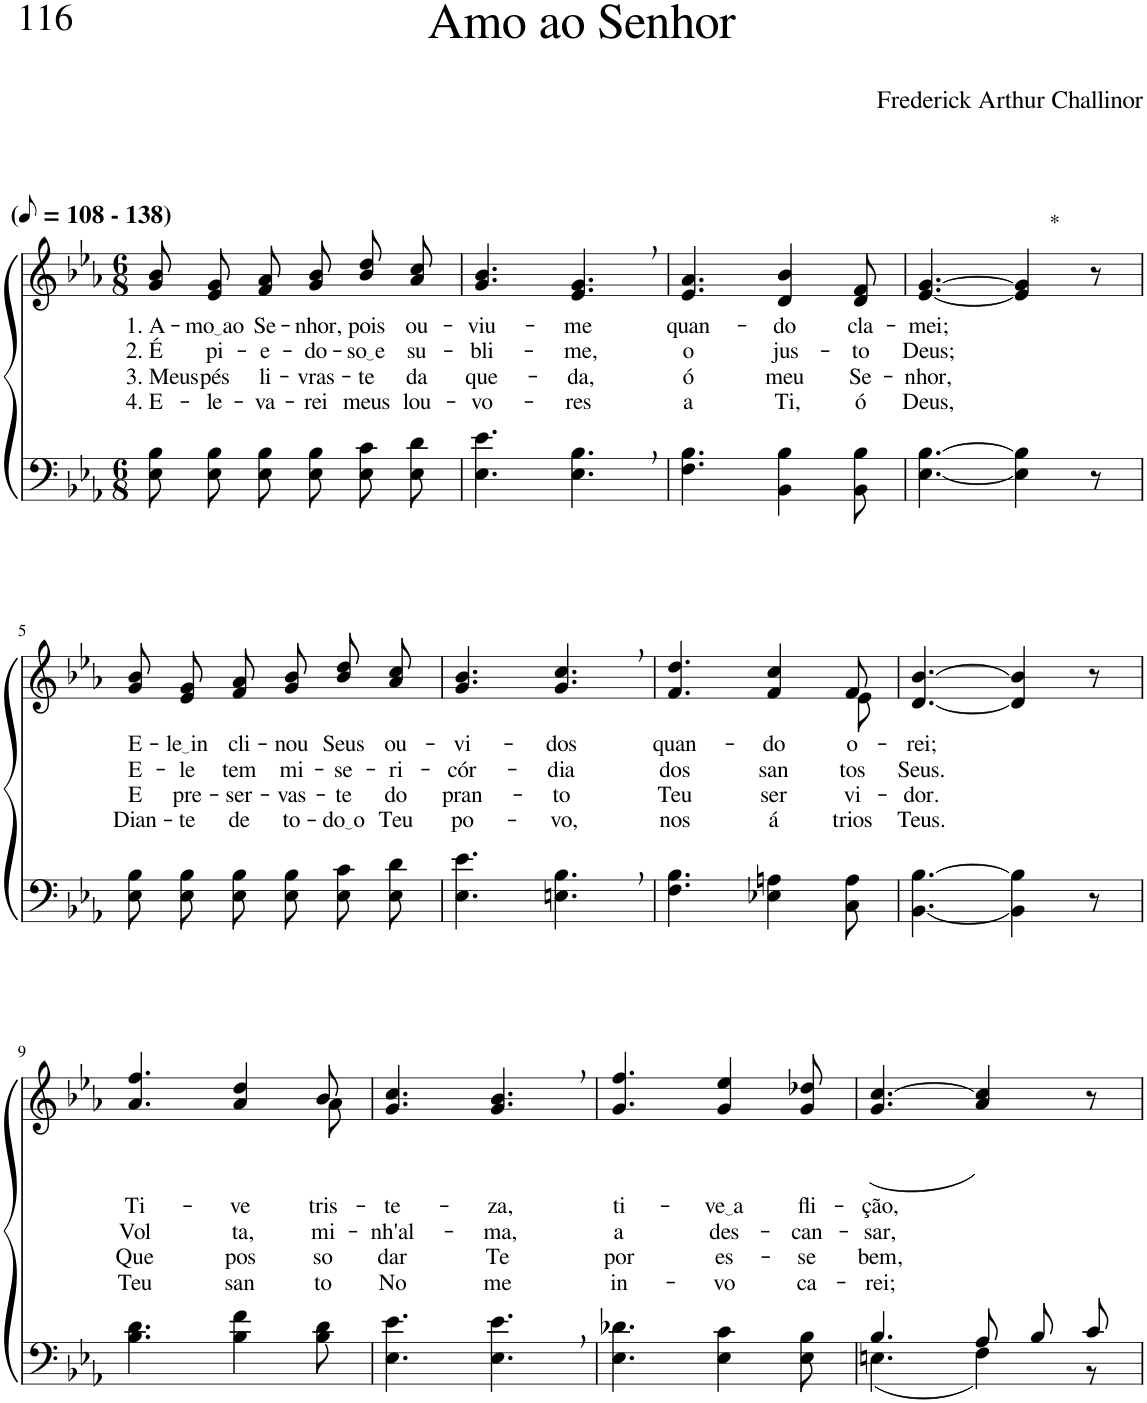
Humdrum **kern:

**kern	**kern	**text	**text	**text	**text
*part2	*part1	*part1	*part1	*part1	*part1
*staff2	*staff1	*staff1	*staff1	*staff1	*staff1
*I"Parte III e IV	*I"Parte I e II	*	*	*	*
*clefF4	*clefG2	*	*	*	*
*Trd2c3	*Trd2c3	*	*	*	*
*k[b-e-a-]	*k[b-e-a-]	*	*	*	*
*M6/8	*M6/8	*	*	*	*
*MM54	*MM54	*	*	*	*
=1	=1	=1	=1	=1	=1
!	!LO:TX:a:B:t=(	!	!	!	!
!	!LO:TX:a:B:t=- 138)	!	!	!	!
!	!	!LO:LY:b	!LO:LY:b	!LO:LY:b	!LO:LY:b
8E-\ 8B-\L	8g/ 8b-/L	1. A-	2. É	3. Meus	4. E-
!	!	!LO:LY:b	!LO:LY:b	!LO:LY:b	!LO:LY:b
8E-\ 8B-\	8e-/ 8g/	mo ao	pi-	pés	-le-
!	!	!LO:LY:b	!LO:LY:b	!LO:LY:b	!LO:LY:b
8E-\ 8B-\J	8f/ 8a-/J	Se-	-e-	li-	-va-
!	!	!LO:LY:b	!LO:LY:b	!LO:LY:b	!LO:LY:b
8E-\ 8B-\L	8g/ 8b-/L	-nhor,	-do-	-vras-	-rei
!	!	!LO:LY:b	!LO:LY:b	!LO:LY:b	!LO:LY:b
8E-\ 8c\	8b-/ 8dd/	pois	so e	-te	meus
!	!	!LO:LY:b	!LO:LY:b	!LO:LY:b	!LO:LY:b
8E-\ 8d\J	8a-/ 8cc/J	ou-	su-	da	lou-
=2	=2	=2	=2	=2	=2
!	!	!LO:LY:b	!LO:LY:b	!LO:LY:b	!LO:LY:b
4.E-\ 4.e-\	4.g/ 4.b-/	-viu-	-bli-	que-	-vo-
!	!	!LO:LY:b	!LO:LY:b	!LO:LY:b	!LO:LY:b
4.E-\, 4.B-\,	4.e-/, 4.g/,	-me	-me,	-da,	-res
=3	=3	=3	=3	=3	=3
!	!	!LO:LY:b	!LO:LY:b	!LO:LY:b	!LO:LY:b
4.F\ 4.B-\	4.e-/ 4.a-/	quan-	o	ó	a
!	!	!LO:LY:b	!LO:LY:b	!LO:LY:b	!LO:LY:b
4BB-\ 4B-\	4d/ 4b-/	-do	jus-	meu	Ti,
!	!	!LO:LY:b	!LO:LY:b	!LO:LY:b	!LO:LY:b
8BB-\ 8B-\	8d/ 8f/	cla-	-to	Se-	ó
=4	=4	=4	=4	=4	=4
!	!	!LO:LY:b	!LO:LY:b	!LO:LY:b	!LO:LY:b
[4.E-\ [4.B-\	[4.e-/ [4.g/	-mei;	Deus;	-nhor,	Deus,
!	!LO:TX:a:t=*	!	!	!	!
4E-\] 4B-\]	4e-/] 4g/]	.	.	.	.
8r	8r	.	.	.	.
!!LO:LB:g=z
=5	=5	=5	=5	=5	=5
!	!	!LO:LY:b	!LO:LY:b	!LO:LY:b	!LO:LY:b
8E-\ 8B-\L	8g/ 8b-/L	E-	E-	E	Dian-
!	!	!LO:LY:b	!LO:LY:b	!LO:LY:b	!LO:LY:b
8E-\ 8B-\	8e-/ 8g/	le in	-le	pre-	-te
!	!	!LO:LY:b	!LO:LY:b	!LO:LY:b	!LO:LY:b
8E-\ 8B-\J	8f/ 8a-/J	cli-	tem	-ser-	de
!	!	!LO:LY:b	!LO:LY:b	!LO:LY:b	!LO:LY:b
8E-\ 8B-\L	8g/ 8b-/L	-nou	mi-	-vas-	to-
!	!	!LO:LY:b	!LO:LY:b	!LO:LY:b	!LO:LY:b
8E-\ 8c\	8b-/ 8dd/	Seus	-se-	-te	do o
!	!	!LO:LY:b	!LO:LY:b	!LO:LY:b	!LO:LY:b
8E-\ 8d\J	8a-/ 8cc/J	ou-	-ri-	do	Teu
=6	=6	=6	=6	=6	=6
!	!	!LO:LY:b	!LO:LY:b	!LO:LY:b	!LO:LY:b
4.E-\ 4.e-\	4.g/ 4.b-/	-vi-	-cór-	pran-	po-
!	!	!LO:LY:b	!LO:LY:b	!LO:LY:b	!LO:LY:b
4.En\, 4.B-\,	4.g/, 4.cc/,	-dos	-dia	-to	-vo,
=7	=7	=7	=7	=7	=7
!	!	!LO:LY:b	!LO:LY:b	!LO:LY:b	!LO:LY:b
*	*^	*	*	*	*
4.F\ 4.B-\	4.f/ 4.dd/	8ryy	quan-	dos	Teu	nos
!	!	!	!LO:LY:b	!LO:LY:b	!LO:LY:b	!LO:LY:b
*	*v	*v	*	*	*	*
4E-X\ 4An\	4f/ 4cc/	-do	san-	ser-	á-
*	*^	*	*	*	*
!	!	!	!LO:LY:b	!LO:LY:b	!LO:LY:b	!LO:LY:b
8C\ 8A\	8f/	8e-\	o-	-tos	-vi-	-trios
=8	=8	=8	=8	=8	=8	=8
!	!	!	!LO:LY:b	!LO:LY:b	!LO:LY:b	!LO:LY:b
*	*v	*v	*	*	*	*
[4.BB-\ [4.B-\	[4.d/ [4.b-/	-rei;	Seus.	-dor.	Teus.
4BB-\] 4B-\]	4d/] 4b-/]	.	.	.	.
8r	8r	.	.	.	.
!!LO:LB:g=z
=9	=9	=9	=9	=9	=9
!	!	!LO:LY:b	!LO:LY:b	!LO:LY:b	!LO:LY:b
*	*^	*	*	*	*
4.B-\ 4.d\	4.a-/ 4.ff/	8ryy	Ti-	Vol	Que	Teu
!	!	!	!LO:LY:b	!LO:LY:b	!LO:LY:b	!LO:LY:b
*	*v	*v	*	*	*	*
4B-\ 4f\	4a-/ 4dd/	-ve	ta,	pos-	san-
*	*^	*	*	*	*
!	!	!	!LO:LY:b	!LO:LY:b	!LO:LY:b	!LO:LY:b
8B-\ 8d\	8b-/	8a-\	tris-	mi-	-so	-to
=10	=10	=10	=10	=10	=10	=10
!	!	!	!LO:LY:b	!LO:LY:b	!LO:LY:b	!LO:LY:b
*	*v	*v	*	*	*	*
4.E-\ 4.e-\	4.g/ 4.cc/	-te-	-nh'al-	dar	No
!	!	!LO:LY:b	!LO:LY:b	!LO:LY:b	!LO:LY:b
4.E-\, 4.e-\,	4.g/, 4.b-/,	-za,	-ma,	Te	me
=11	=11	=11	=11	=11	=11
!	!	!LO:LY:b	!LO:LY:b	!LO:LY:b	!LO:LY:b
4.E-\ 4.d-X\	4.g/ 4.ff/	ti-	a	por	in-
!	!	!LO:LY:b	!LO:LY:b	!LO:LY:b	!LO:LY:b
4E-\ 4c\	4g/ 4ee-/	ve a	des-	es-	-vo
!	!	!LO:LY:b	!LO:LY:b	!LO:LY:b	!LO:LY:b
8E-\ 8B-\	8g/ 8dd-X/	fli-	-can-	-se	ca-
=12	=12	=12	=12	=12	=12
*^	*	*	*	*	*
!	!	!	!LO:LY:b	!LO:LY:b	!LO:LY:b	!LO:LY:b
4.B-/	(4.En\	(4.g/ [4.cc/	-ção,	-sar,	bem,	-rei;
8A-/L	4F\)	4a-/ 4cc/])	.	.	.	.
8B-/	.	.	.	.	.	.
8c/J	8r	8r	.	.	.	.
*v	*v	*	*	*	*	*
=	=	=	=	=	=
*-	*-	*-	*-	*-	*-
